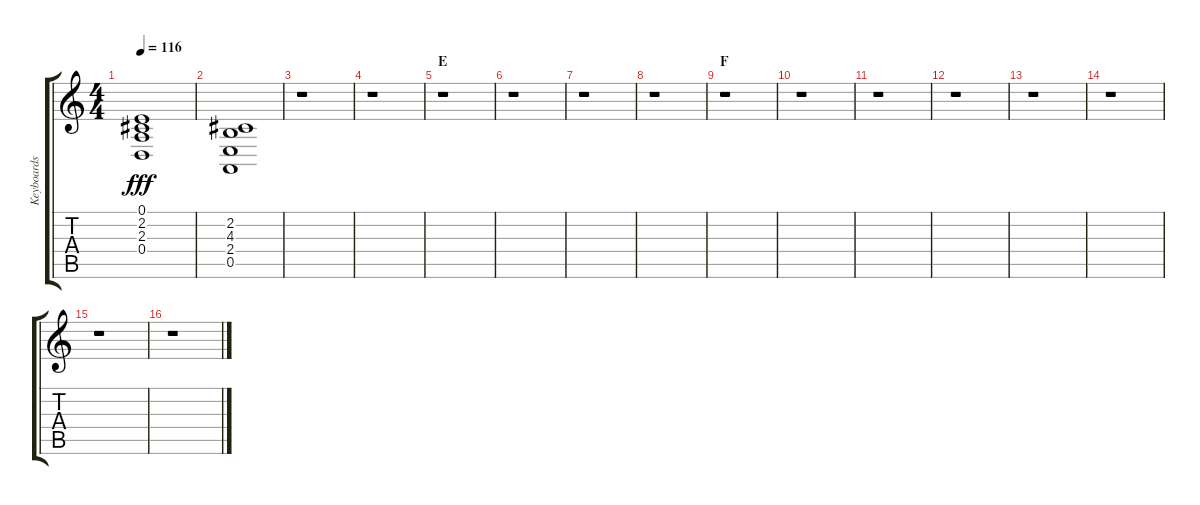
\track ("Keyboards" "Keyboards") {instrument stringensemble1}
\staff {score tabs}
\tuning (E4 B3 G3 D3 A2 E2) {hide}
\ts (4 4)
\tempo 116
\clef g2
\ks c
(0.1 2.2 2.3 0.4).1{dy fff} |
(2.2 4.3 2.4 0.5).1 |
r.1 |
r.1 |
\section ("" "E")
r.1 |
r.1 |
r.1 |
r.1 |
\section ("" "F")
r.1 |
r.1 |
r.1 |
r.1 |
r.1 |
r.1 |
r.1 |
r.1
